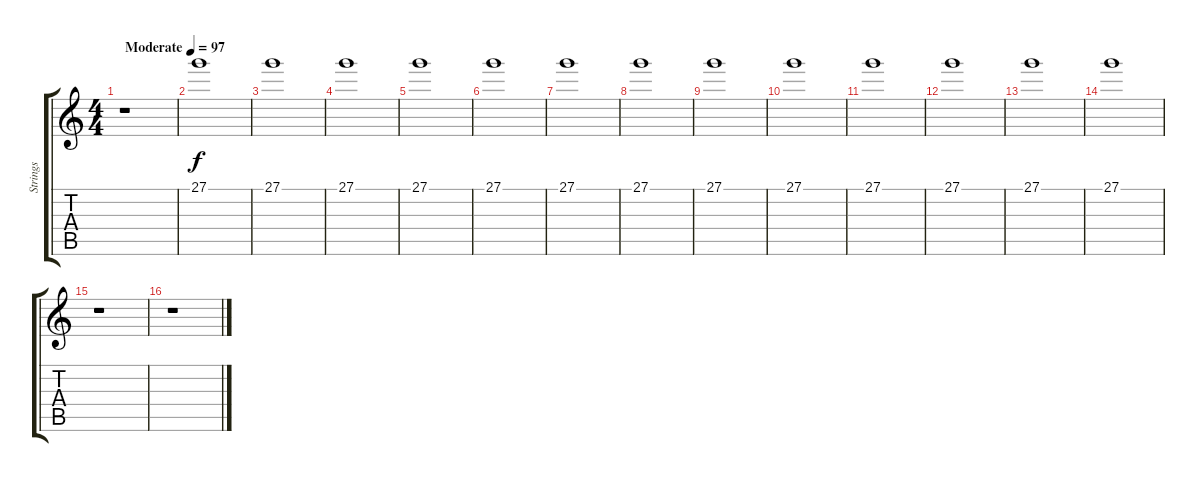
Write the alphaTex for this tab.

\track ("Strings" "Strings") {instrument stringensemble1}
\staff {score tabs}
\tuning (E4 B3 G3 D3 A2 E2) {hide}
\ts (4 4)
\tempo (97 "Moderate")
\clef g2
\ks c
r.1{dy f instrument stringensemble1} |
27.1.1 |
27.1.1 |
27.1.1 |
27.1.1 |
27.1.1 |
27.1.1 |
27.1.1 |
27.1.1 |
27.1.1 |
27.1.1 |
27.1.1 |
27.1.1 |
27.1.1 |
r.1 |
r.1
